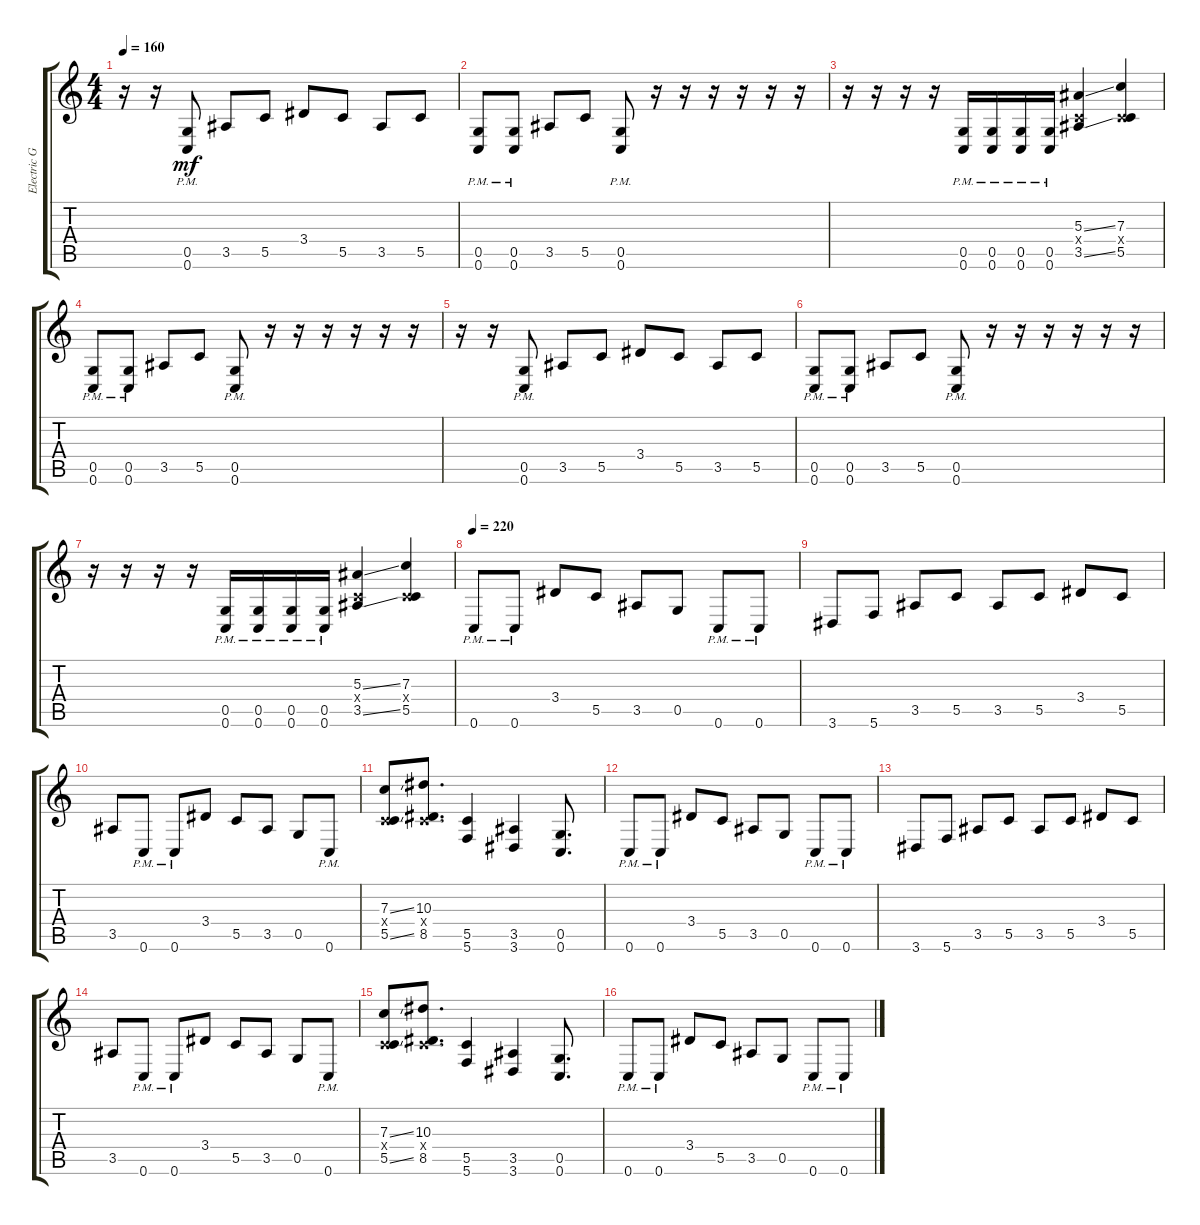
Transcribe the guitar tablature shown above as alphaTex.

\track ("Electric Guitar" "Electric G") {instrument distortionguitar}
\staff {score tabs}
\tuning (D4 A3 F3 C3 G2 C2) {hide}
\ts (4 4)
\tempo 160
\clef g2
\ks c
r.16{dy mf} r.16 (0.5{pm} 0.6{pm}).8 3.5.8 5.5.8 3.4.8 5.5.8 3.5.8 5.5.8 |
(0.5{pm} 0.6{pm}).8 (0.5{pm} 0.6{pm}).8 3.5.8 5.5.8 (0.5{pm} 0.6{pm}).8 r.16 r.16 r.16 r.16 r.16 r.16 |
r.16 r.16 r.16 r.16 (0.5{pm} 0.6{pm}).16 (0.5{pm} 0.6{pm}).16 (0.5{pm} 0.6{pm}).16 (0.5{pm} 0.6{pm}).16 (5.3{ss} 0.4{x} 3.5{ss}).4 (7.3 0.4{x} 5.5).4 |
(0.5{pm} 0.6{pm}).8 (0.5{pm} 0.6{pm}).8 3.5.8 5.5.8 (0.5{pm} 0.6{pm}).8 r.16 r.16 r.16 r.16 r.16 r.16 |
r.16 r.16 (0.5{pm} 0.6{pm}).8 3.5.8 5.5.8 3.4.8 5.5.8 3.5.8 5.5.8 |
(0.5{pm} 0.6{pm}).8 (0.5{pm} 0.6{pm}).8 3.5.8 5.5.8 (0.5{pm} 0.6{pm}).8 r.16 r.16 r.16 r.16 r.16 r.16 |
r.16 r.16 r.16 r.16 (0.5{pm} 0.6{pm}).16 (0.5{pm} 0.6{pm}).16 (0.5{pm} 0.6{pm}).16 (0.5{pm} 0.6{pm}).16 (5.3{ss} 0.4{x} 3.5{ss}).4 (7.3 0.4{x} 5.5).4 |
\tempo 220
0.6{pm}.8 0.6{pm}.8 3.4.8 5.5.8 3.5.8 0.5.8 0.6{pm}.8 0.6{pm}.8 |
3.6.8 5.6.8 3.5.8 5.5.8 3.5.8 5.5.8 3.4.8 5.5.8 |
3.5.8 0.6{pm}.8 0.6{pm}.8 3.4.8 5.5.8 3.5.8 0.5.8 0.6{pm}.8 |
(7.3{ss} 0.4{x} 5.5{ss}).8 (10.3 0.4{x} 8.5).8{d} (5.5 5.6).4 (3.5 3.6).4 (0.5 0.6).8{d} |
0.6{pm}.8 0.6{pm}.8 3.4.8 5.5.8 3.5.8 0.5.8 0.6{pm}.8 0.6{pm}.8 |
3.6.8 5.6.8 3.5.8 5.5.8 3.5.8 5.5.8 3.4.8 5.5.8 |
3.5.8 0.6{pm}.8 0.6{pm}.8 3.4.8 5.5.8 3.5.8 0.5.8 0.6{pm}.8 |
(7.3{ss} 0.4{x} 5.5{ss}).8 (10.3 0.4{x} 8.5).8{d} (5.5 5.6).4 (3.5 3.6).4 (0.5 0.6).8{d} |
0.6{pm}.8 0.6{pm}.8 3.4.8 5.5.8 3.5.8 0.5.8 0.6{pm}.8 0.6{pm}.8
